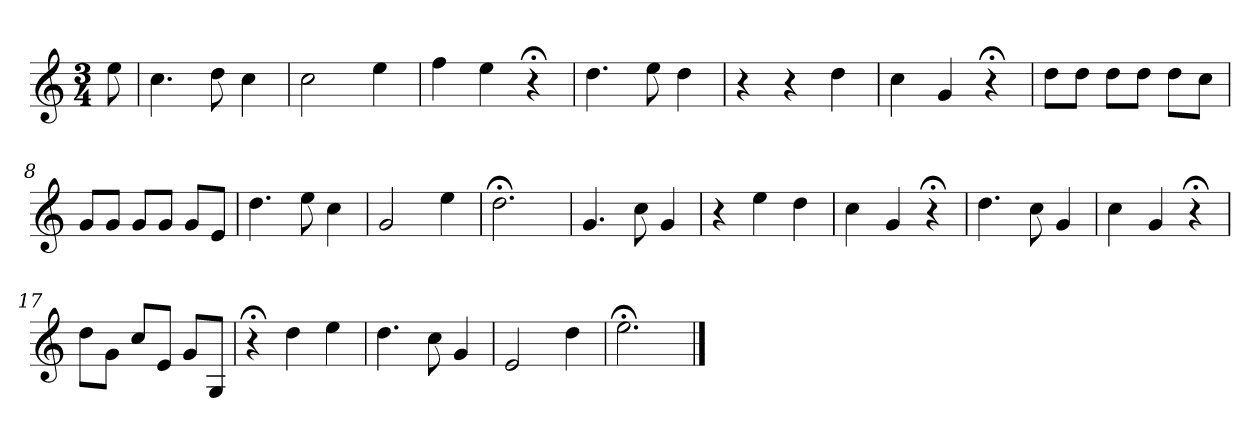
**kern
*part1
*staff1
*k[]
*C:
*M3/4
*MM120
=
8ee
=1
4.cc
8dd
4cc
=2
2cc
4ee
=3
4ff
4ee
4r;<
=4
4.dd
8ee
4dd
=5
4r
4r
4dd
=6
4cc
4g
4r;<
=7
8ddL
8ddJ
8ddL
8ddJ
8ddL
8ccJ
=8
8gL
8gJ
8gL
8gJ
8gL
8eJ
=9
4.dd
8ee
4cc
=10
2g
4ee
=11
2.dd;<
=12
4.g
8cc
4g
=13
4r
4ee
4dd
=14
4cc
4g
4r;<
=15
4.dd
8cc
4g
=16
4cc
4g
4r;<
=17
8ddL
8gJ
8ccL
8eJ
8gL
8GJ
=18
4r;<
4dd
4ee
=19
4.dd
8cc
4g
=20
2e
4dd
=21
2.ee;<
==
*-
